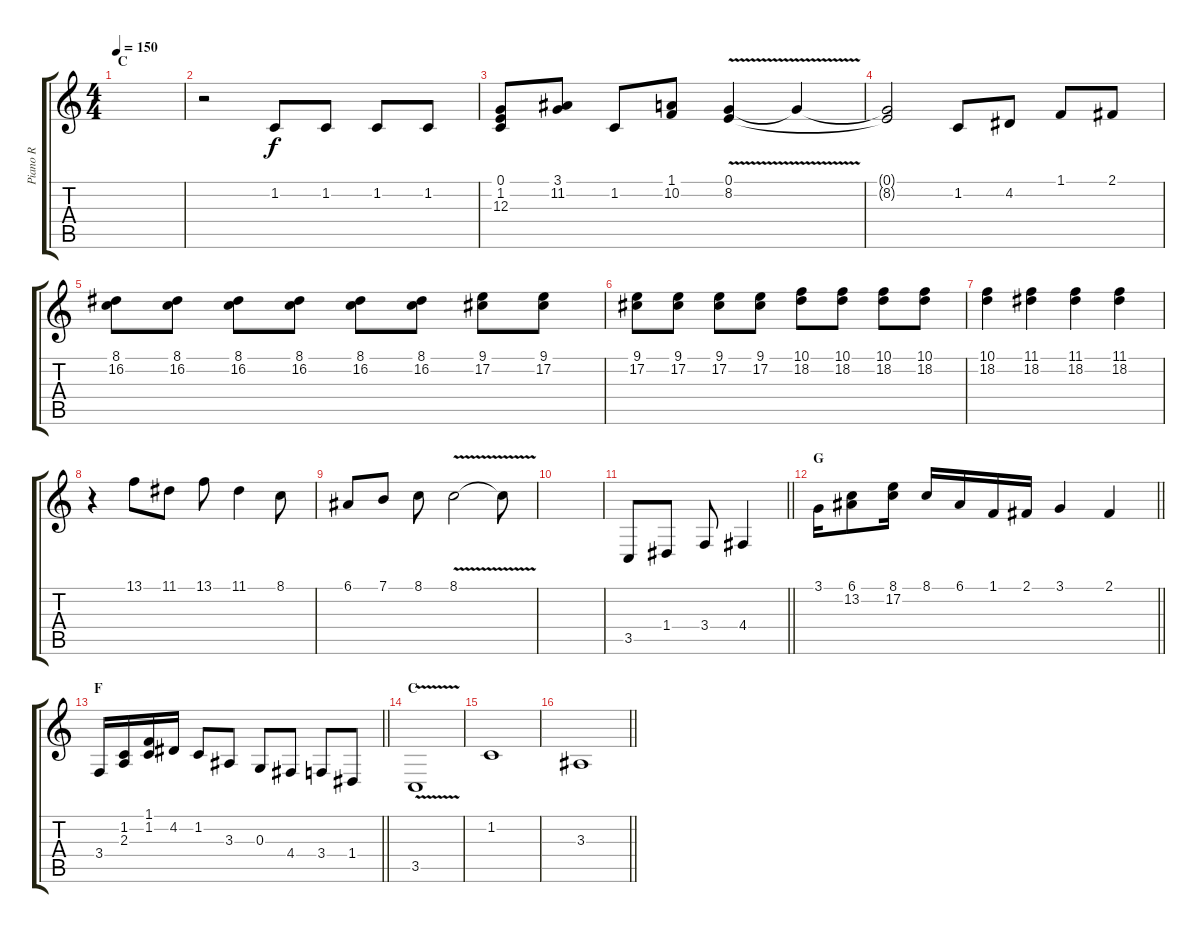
\track ("Piano R" "Piano R") {instrument brightacousticpiano}
\staff {score tabs}
\tuning (E4 B3 G3 D3 A2 E2) {hide}
\ts (4 4)
\section ("" "C")
\tempo 150
\clef g2
\ks c
|
r.2 1.2.8 1.2.8 1.2.8 1.2.8 |
(0.1 1.2 12.3).8 (3.1 11.2).8 1.2.8 (1.1 10.2).8 (0.1 8.2{v}).4 8.2{t}.4 |
(0.1{t} 8.2{t}).2 1.2.8 4.2.8 1.1.8 2.1.8 |
(8.1 16.2).8 (8.1 16.2).8 (8.1 16.2).8 (8.1 16.2).8 (8.1 16.2).8 (8.1 16.2).8 (9.1 17.2).8 (9.1 17.2).8 |
(9.1 17.2).8 (9.1 17.2).8 (9.1 17.2).8 (9.1 17.2).8 (10.1 18.2).8 (10.1 18.2).8 (10.1 18.2).8 (10.1 18.2).8 |
(10.1 18.2).4 (11.1 18.2).4 (11.1 18.2).4 (11.1 18.2).4 |
r.4 13.1.8 11.1.8 13.1.8 11.1.4 8.1.8 |
6.1.8 7.1.8 8.1.8 8.1{v}.2 8.1{t}.8 |
|
\barLineRight lightlight
3.5.8 1.4.8 3.4.8 4.4.4 |
\section ("" "G")
\barLineRight lightlight
3.1.16 (6.1 13.2).8 (8.1 17.2).16 8.1.16 6.1.16 1.1.16 2.1.16 3.1.4 2.1.4 |
\section ("" "F")
\barLineRight lightlight
3.4.16 (1.2 2.3).16 (1.1 1.2).16 4.2.16 1.2.8 3.3.8 0.3.8 4.4.8 3.4.8 1.4.8 |
\section ("" "C")
3.5{v}.1 |
1.2.1 |
\barLineRight lightlight
3.3.1
